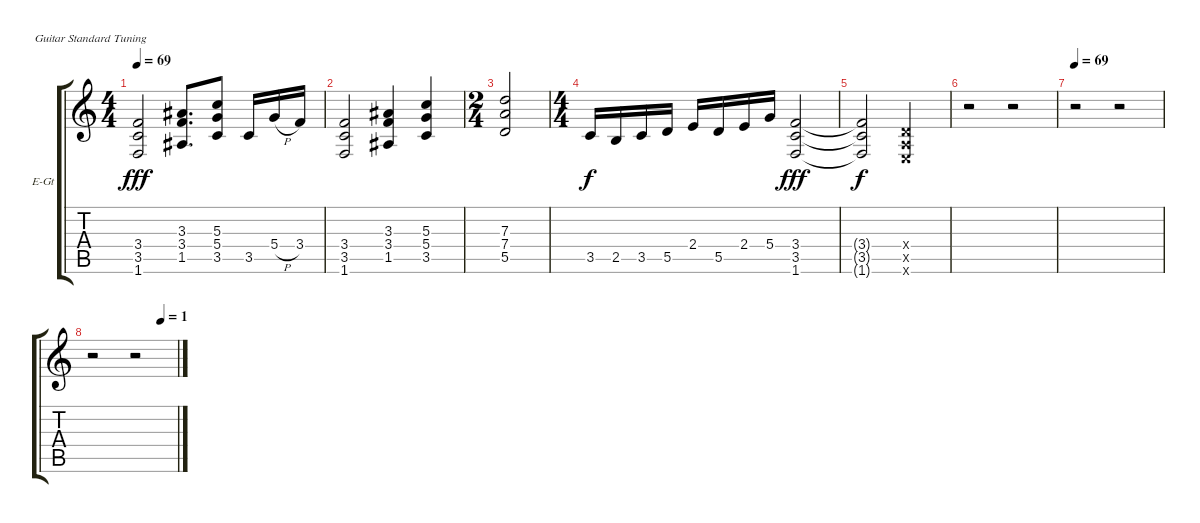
\bracketExtendMode groupsimilarinstruments
\firstSystemTrackNameOrientation horizontal
\otherSystemsTrackNameOrientation horizontal
\track ("Ритм-гитара" "E-Gt") {instrument distortionguitar}
\staff {score tabs}
\tuning (E4 B3 G3 D3 A2 E2)
\ts (4 4)
\tempo 69
\clef g2
\ks c
(3.4 3.5 1.6).2{dy fff} (3.3 3.4 1.5).8{d} (5.3 5.4 3.5).8 3.5.16 5.4{h}.16 3.4.16 |
(3.4 3.5 1.6).2 (3.3 3.4 1.5).4 (5.3 5.4 3.5).4 |
\ts (2 4)
(7.3 7.4 5.5).2 |
\ts (4 4)
3.5.16{dy f} 2.5.16 3.5.16 5.5.16 2.4.16 5.5.16 2.4.16 5.4.16 (3.4 3.5 1.6).2{dy fff} |
(3.4{t} 3.5{t} 1.6{t}).2{dy f} (0.4{x} 0.5{x} 0.6{x}).2 |
r.2 r.2 |
\tempo 69
r.2 r.2 |
\tempo (1 0.8125)
r.2 r.2
